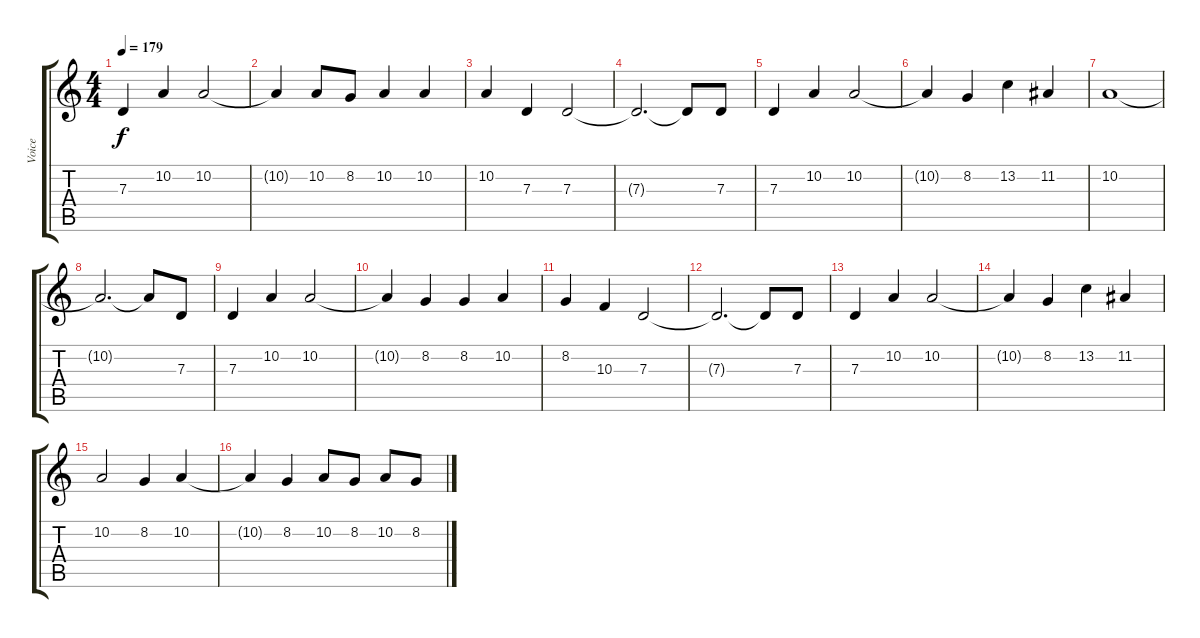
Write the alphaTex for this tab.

\track ("Voice" "Voice") {instrument lead5charang}
\staff {score tabs}
\tuning (E4 B3 G3 D3 A2 D2) {hide}
\ts (4 4)
\tempo 179
\clef g2
\ks c
7.3.4{dy f} 10.2.4 10.2.2 |
10.2{t}.4 10.2.8 8.2.8 10.2.4 10.2.4 |
10.2.4 7.3.4 7.3.2 |
7.3{t}.2{d} 7.3{t}.8 7.3.8 |
7.3.4 10.2.4 10.2.2 |
10.2{t}.4 8.2.4 13.2.4 11.2.4 |
10.2.1 |
10.2{t}.2{d} 10.2{t}.8 7.3.8 |
7.3.4 10.2.4 10.2.2 |
10.2{t}.4 8.2.4 8.2.4 10.2.4 |
8.2.4 10.3.4 7.3.2 |
7.3{t}.2{d} 7.3{t}.8 7.3.8 |
7.3.4 10.2.4 10.2.2 |
10.2{t}.4 8.2.4 13.2.4 11.2.4 |
10.2.2 8.2.4 10.2.4 |
10.2{t}.4 8.2.4 10.2.8 8.2.8 10.2.8 8.2.8
